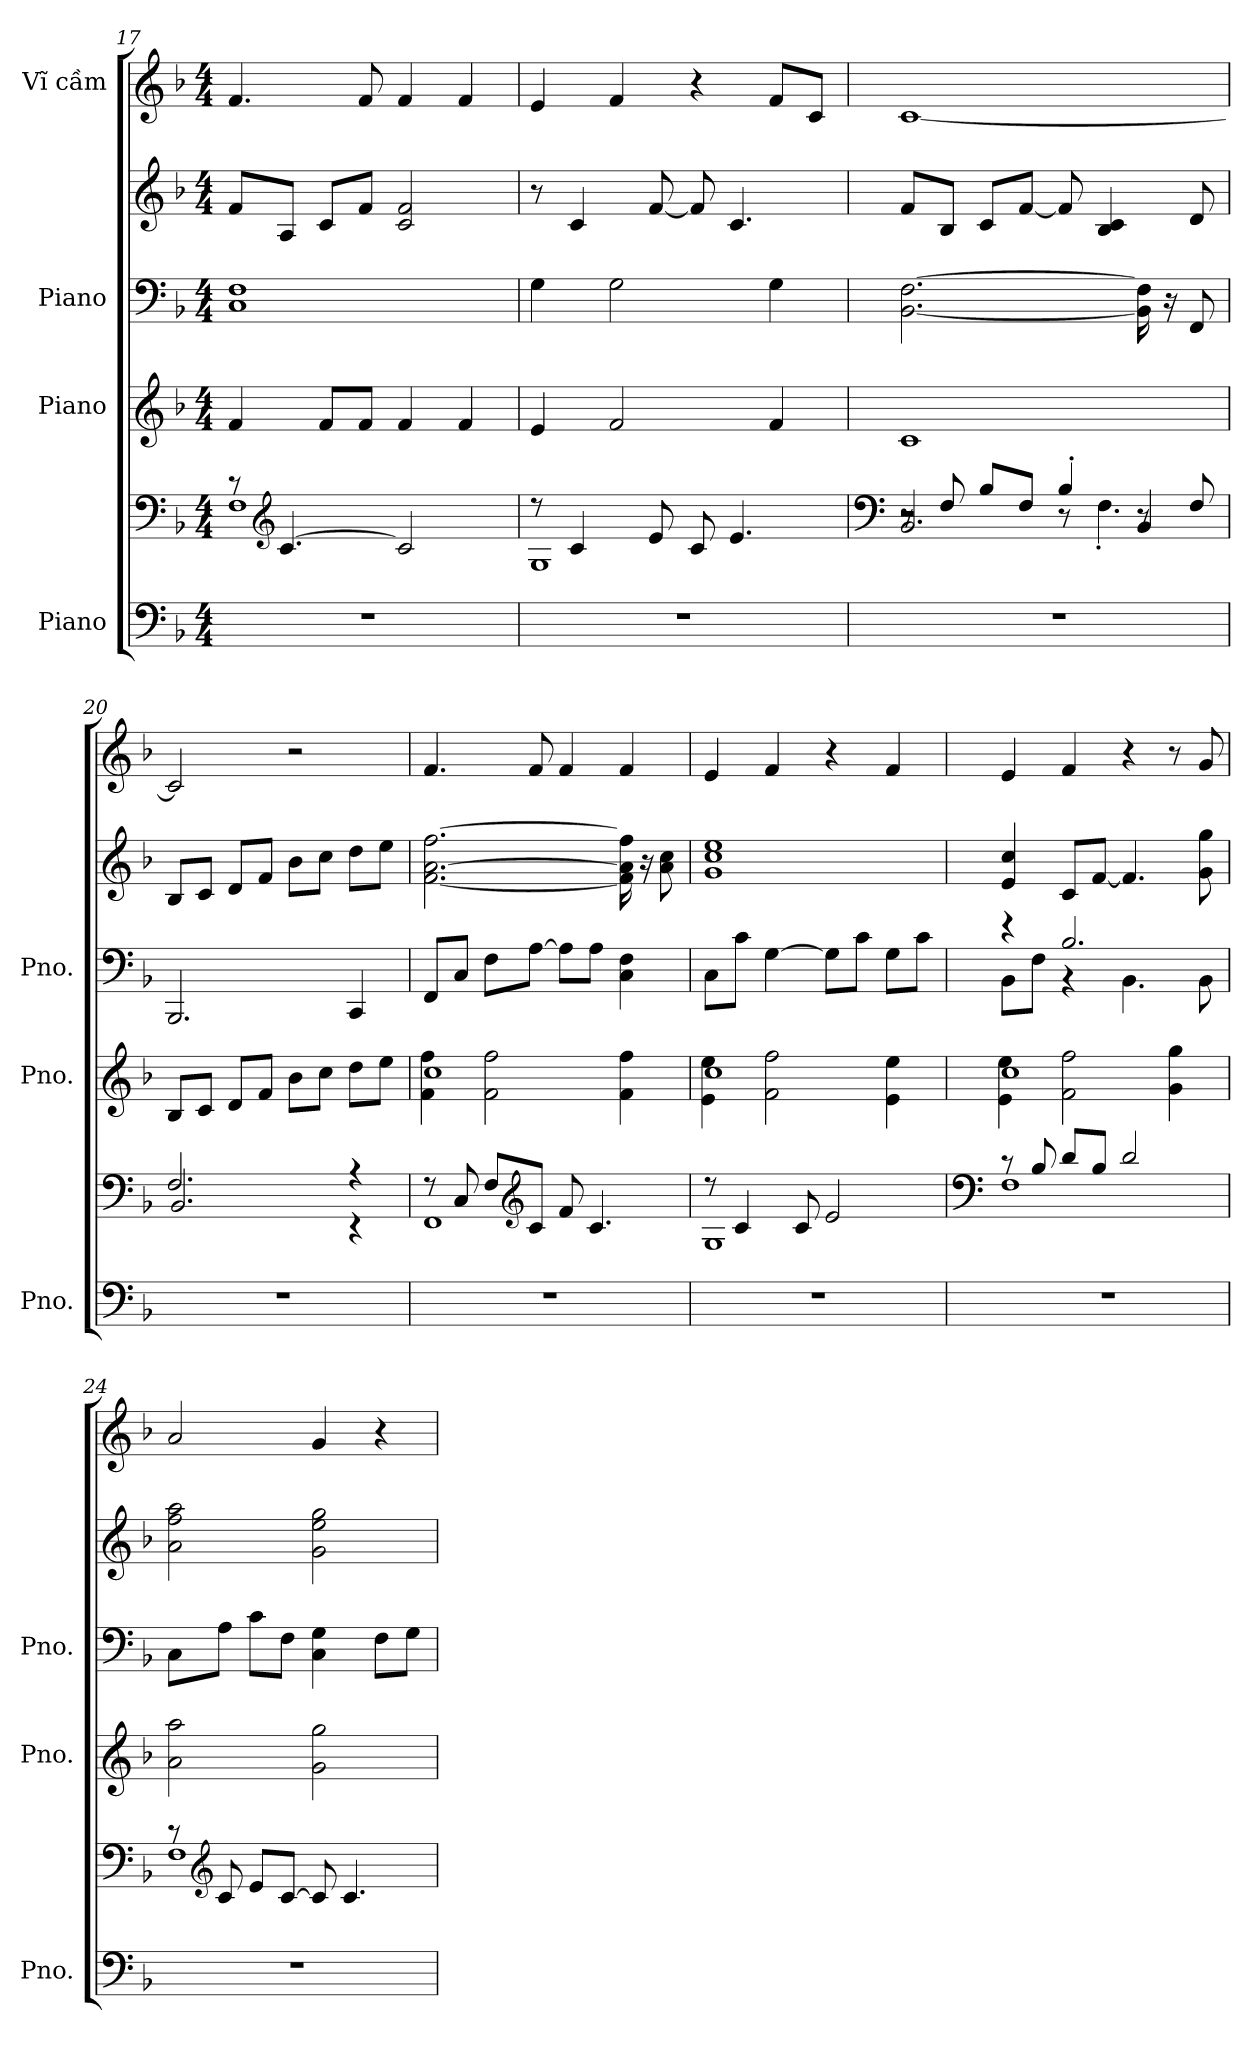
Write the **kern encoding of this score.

**kern	**kern	**kern	**kern	**kern	**kern
*part4	*part4	*part3	*part2	*part2	*part1
*staff6	*staff5	*staff4	*staff3	*staff2	*staff1
*I"Piano	*	*I"Piano	*I"Piano	*	*I"Vĩ cầm
*I'Pno.	*	*I'Pno.	*I'Pno.	*	*
*clefF4	*clefF4	*clefG2	*clefF4	*clefG2	*clefG2
*k[b-]	*k[b-]	*k[b-]	*k[b-]	*k[b-]	*k[b-]
*M4/4	*M4/4	*M4/4	*M4/4	*M4/4	*M4/4
=17	=17	=17	=17	=17	=17
*	*^	*	*	*	*
1r	8r	1F	4f/	1C 1F	8f/L	4.f/
*	*clefG2	*	*	*	*	*
.	[4.c/	.	.	.	8A/J	.
.	.	.	8f/L	.	8c/L	.
.	.	.	8f/J	.	8f/J	8f/
.	2c/]	.	4f/	.	2c/ 2f/	4f/
.	.	.	4f/	.	.	4f/
=18	=18	=18	=18	=18	=18	=18
1r	8r	1G	4e/	4G\	8r	4e/
.	4c/	.	.	.	4c/	.
.	.	.	2f/	2G\	.	4f/
.	8e/	.	.	.	[8f/	.
.	8c/	.	.	.	8f/]	4r
.	4.e/	.	.	.	4.c/	.
.	.	.	4f/	4G\	.	8f/L
.	.	.	.	.	.	8c/J
*	*v	*v	*	*	*	*
!!LO:LB:g=z
=19	=19	=19	=19	=19	=19
*	*clefF4	*	*	*	*
*	*^	*	*	*	*
*	*	*^	*	*	*	*
1r	8r	2r	2.BB-/	1c	[2.BB-\ [2.F\	8f/L	[1c
.	8F/	.	.	.	.	8B-/J	.
.	8B-/L	.	.	.	.	8c/L	.
.	8F/J	.	.	.	.	[8f/J	.
.	4B-'/	8r	.	.	.	8f/]	.
.	.	4.F'\	.	.	.	4B-/ 4c/	.
.	8r	.	4BB-/	.	16BB-\] 16F\]	.	.
.	.	.	.	.	16r	.	.
.	8F/	.	.	.	8FF/	8d/	.
*	*	*v	*v	*	*	*	*
=20	=20	=20	=20	=20	=20	=20
1r	2.F/	2.BB-/	8B-/L	2.BBB-/	8B-/L	2c/]
.	.	.	8c/J	.	8c/J	.
.	.	.	8d/L	.	8d/L	.
.	.	.	8f/J	.	8f/J	.
.	.	.	8b-\L	.	8b-\L	2r
.	.	.	8cc\J	.	8cc\J	.
.	4r	4r	8dd\L	4CC/	8dd\L	.
.	.	.	8ee\J	.	8ee\J	.
=21	=21	=21	=21	=21	=21	=21
*	*	*	*^	*	*	*
1r	8r	1FF	1cc	4f\ 4ff\	8FF/L	[2.f\ [2.a\ [2.ff\	4.f/
.	8C/	.	.	.	8C/J	.	.
.	8F/L	.	.	2f\ 2ff\	8F\L	.	.
*	*clefG2	*	*	*	*	*	*
.	8c/J	.	.	.	[8A\J	.	8f/
.	8f/	.	.	.	8A\L]	.	4f/
.	4.c/	.	.	.	8A\J	.	.
.	.	.	.	4f\ 4ff\	4C\ 4F\	16f\] 16a\] 16ff\]	4f/
.	.	.	.	.	.	16r	.
.	.	.	.	.	.	8a\ 8cc\	.
=22	=22	=22	=22	=22	=22	=22	=22
1r	8r	1G	1cc	4e\ 4ee\	8C\L	1g 1cc 1ee	4e/
.	4c/	.	.	.	8c\J	.	.
.	.	.	.	2f\ 2ff\	[4G\	.	4f/
.	8c/	.	.	.	.	.	.
.	2e/	.	.	.	8G\L]	.	4r
.	.	.	.	.	8c\J	.	.
.	.	.	.	4e\ 4ee\	8G\L	.	4f/
.	.	.	.	.	8c\J	.	.
=23	=23	=23	=23	=23	=23	=23	=23
*	*clefF4	*	*	*	*	*	*
*	*	*	*	*	*^	*	*
1r	8r	1F	1cc	4e\ 4ee\	4r	8BB-\L	4e/ 4cc/	4e/
.	8B-/	.	.	.	.	8F\J	.	.
.	8d/L	.	.	2f\ 2ff\	2.B-/	4r	8c/L	4f/
.	8B-/J	.	.	.	.	.	[8f/J	.
.	2d/	.	.	.	.	4.BB-\	4.f/]	4r
.	.	.	.	4g\ 4gg\	.	.	.	8r
.	.	.	.	.	.	8BB-\	8g\ 8gg\	8g/
*	*	*	*v	*v	*	*	*	*
*	*	*	*	*v	*v	*	*
=24	=24	=24	=24	=24	=24	=24
1r	8r	1F	2a\ 2aa\	8C\L	2a\ 2ff\ 2aa\	2a/
*	*clefG2	*	*	*	*	*
.	8c/	.	.	8A\J	.	.
.	8e/L	.	.	8c\L	.	.
.	[8c/J	.	.	8F\J	.	.
.	8c/]	.	2g\ 2gg\	4C\ 4G\	2g\ 2ee\ 2gg\	4g/
.	4.c/	.	.	.	.	.
.	.	.	.	8F\L	.	4r
.	.	.	.	8G\J	.	.
*	*v	*v	*	*	*	*
=	=	=	=	=	=
*-	*-	*-	*-	*-	*-
